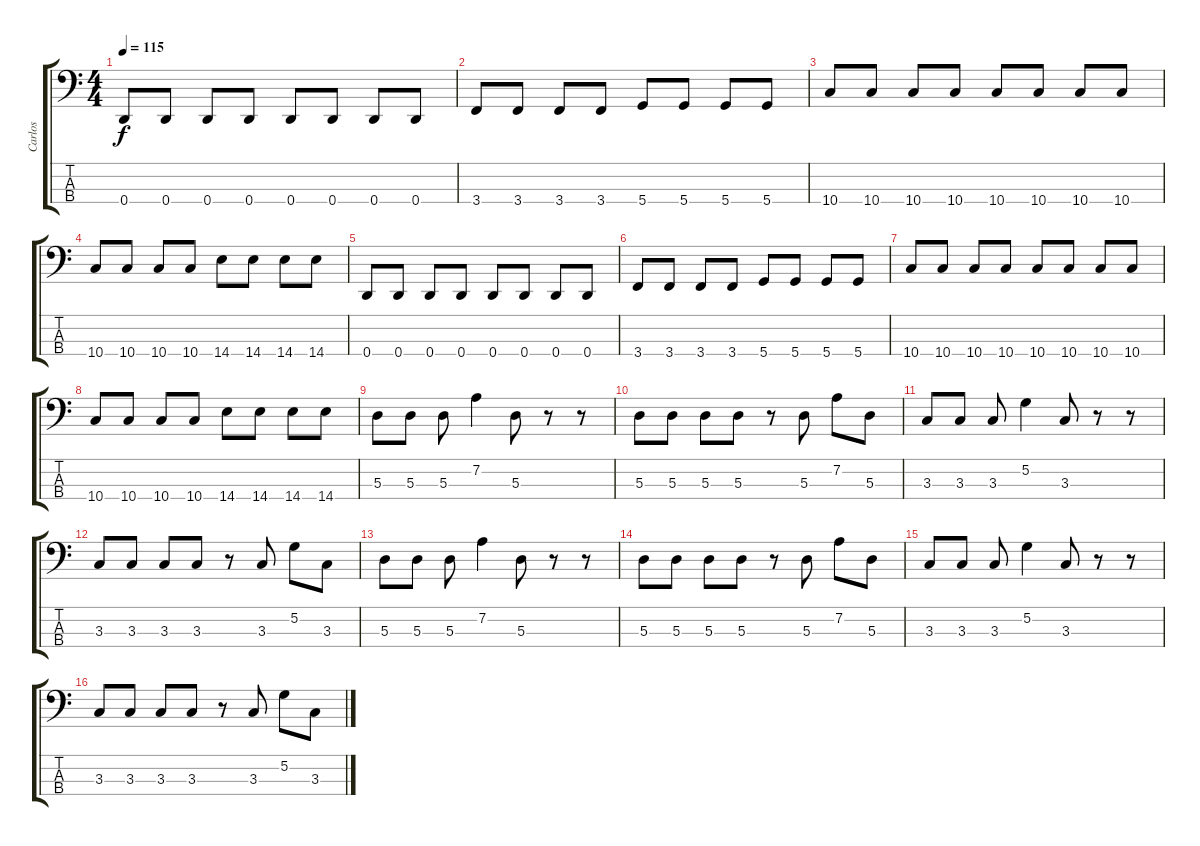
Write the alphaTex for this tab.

\track ("Carlos" "Carlos") {instrument electricbassfinger}
\staff {score tabs}
\tuning (G2 D2 A1 D1) {hide}
\ts (4 4)
\tempo 115
\clef f4
\ks c
0.4.8{dy f} 0.4.8 0.4.8 0.4.8 0.4.8 0.4.8 0.4.8 0.4.8 |
3.4.8 3.4.8 3.4.8 3.4.8 5.4.8 5.4.8 5.4.8 5.4.8 |
10.4.8 10.4.8 10.4.8 10.4.8 10.4.8 10.4.8 10.4.8 10.4.8 |
10.4.8 10.4.8 10.4.8 10.4.8 14.4.8 14.4.8 14.4.8 14.4.8 |
0.4.8 0.4.8 0.4.8 0.4.8 0.4.8 0.4.8 0.4.8 0.4.8 |
3.4.8 3.4.8 3.4.8 3.4.8 5.4.8 5.4.8 5.4.8 5.4.8 |
10.4.8 10.4.8 10.4.8 10.4.8 10.4.8 10.4.8 10.4.8 10.4.8 |
10.4.8 10.4.8 10.4.8 10.4.8 14.4.8 14.4.8 14.4.8 14.4.8 |
5.3.8 5.3.8 5.3.8 7.2.4 5.3.8 r.8 r.8 |
5.3.8 5.3.8 5.3.8 5.3.8 r.8 5.3.8 7.2.8 5.3.8 |
3.3.8 3.3.8 3.3.8 5.2.4 3.3.8 r.8 r.8 |
3.3.8 3.3.8 3.3.8 3.3.8 r.8 3.3.8 5.2.8 3.3.8 |
5.3.8 5.3.8 5.3.8 7.2.4 5.3.8 r.8 r.8 |
5.3.8 5.3.8 5.3.8 5.3.8 r.8 5.3.8 7.2.8 5.3.8 |
3.3.8 3.3.8 3.3.8 5.2.4 3.3.8 r.8 r.8 |
3.3.8 3.3.8 3.3.8 3.3.8 r.8 3.3.8 5.2.8 3.3.8
